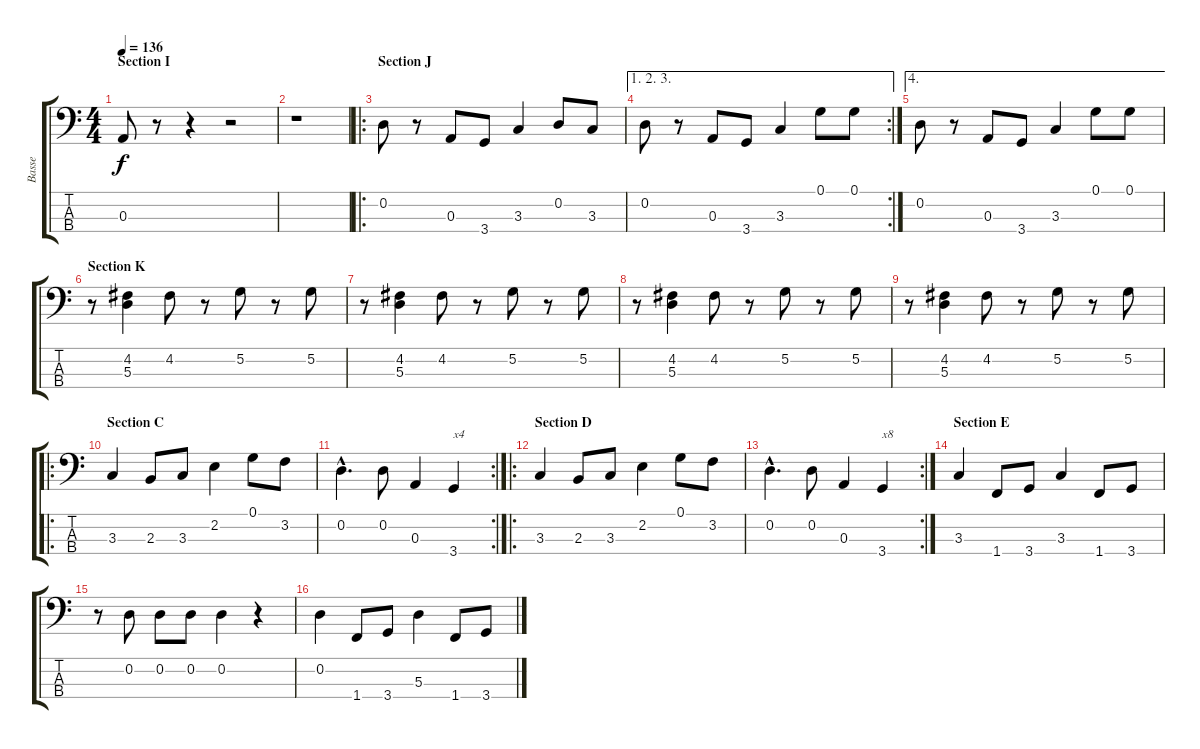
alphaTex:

\track ("Basse" "Basse") {instrument electricbassfinger}
\staff {score tabs}
\tuning (G2 D2 A1 E1) {hide}
\ts (4 4)
\section ("" "Section I")
\tempo 136
\clef f4
\ks c
0.3.8{dy f} r.8 r.4 r.2 |
r.1 |
\ro
\section ("" "Section J")
0.2.8 r.8 0.3.8 3.4.8 3.3.4 0.2.8 3.3.8 |
\ae (1 2 3)
\rc 2
0.2.8 r.8 0.3.8 3.4.8 3.3.4 0.1.8 0.1.8 |
\ae 4
0.2.8 r.8 0.3.8 3.4.8 3.3.4 0.1.8 0.1.8 |
\section ("" "Section K")
r.8 (4.2 5.3).4 4.2.8 r.8 5.2.8 r.8 5.2.8 |
r.8 (4.2 5.3).4 4.2.8 r.8 5.2.8 r.8 5.2.8 |
r.8 (4.2 5.3).4 4.2.8 r.8 5.2.8 r.8 5.2.8 |
r.8 (4.2 5.3).4 4.2.8 r.8 5.2.8 r.8 5.2.8 |
\ro
\section ("" "Section C")
3.3.4 2.3.8 3.3.8 2.2.4 0.1.8 3.2.8 |
\rc 2
0.2{hac}.4{d} 0.2.8 0.3.4 3.4.4{txt "x4"} |
\ro
\section ("" "Section D")
3.3.4 2.3.8 3.3.8 2.2.4 0.1.8 3.2.8 |
\rc 2
0.2{hac}.4{d} 0.2.8 0.3.4 3.4.4{txt "x8"} |
\section ("" "Section E")
3.3.4 1.4.8 3.4.8 3.3.4 1.4.8 3.4.8 |
r.8 0.2.8 0.2.8 0.2.8 0.2.4 r.4 |
0.2.4 1.4.8 3.4.8 5.3.4 1.4.8 3.4.8
